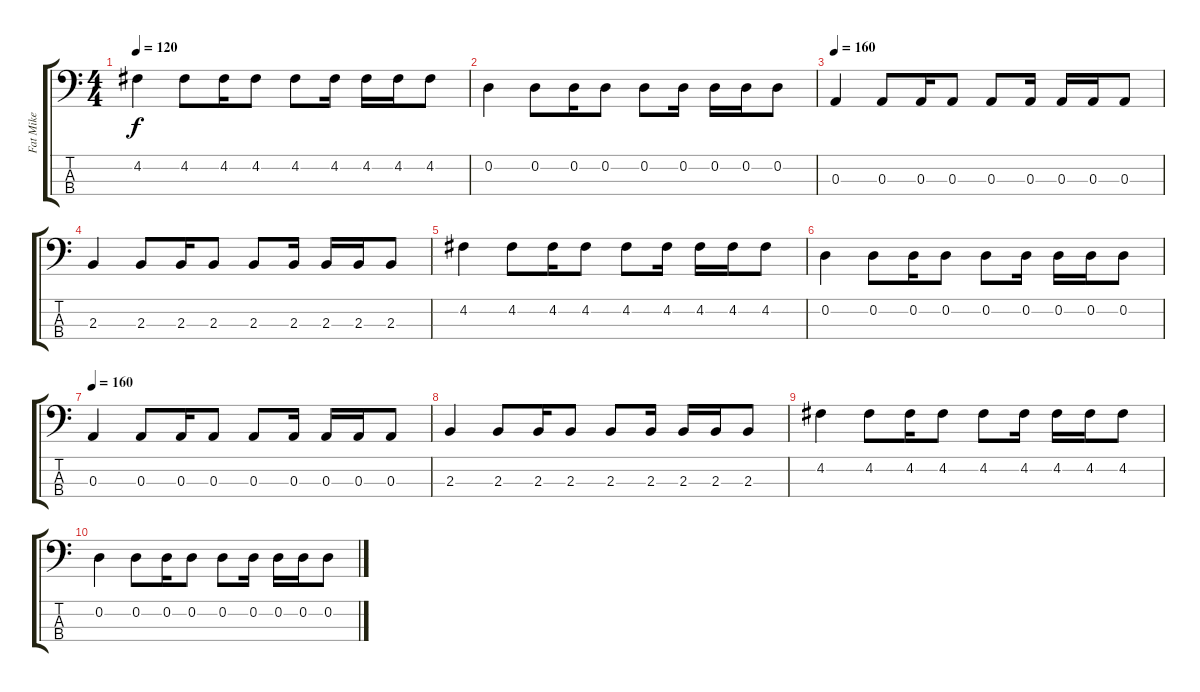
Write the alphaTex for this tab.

\track ("Fat Mike" "Fat Mike") {instrument electricbasspick}
\staff {score tabs}
\tuning (G2 D2 A1 E1) {hide}
\ts (4 4)
\tempo 120
\clef f4
\ks c
4.2.4{dy f} 4.2.8 4.2.16 4.2.8 4.2.8 4.2.16 4.2.16 4.2.16 4.2.8 |
0.2.4 0.2.8 0.2.16 0.2.8 0.2.8 0.2.16 0.2.16 0.2.16 0.2.8 |
\tempo 160
0.3.4 0.3.8 0.3.16 0.3.8 0.3.8 0.3.16 0.3.16 0.3.16 0.3.8 |
2.3.4 2.3.8 2.3.16 2.3.8 2.3.8 2.3.16 2.3.16 2.3.16 2.3.8 |
4.2.4 4.2.8 4.2.16 4.2.8 4.2.8 4.2.16 4.2.16 4.2.16 4.2.8 |
0.2.4 0.2.8 0.2.16 0.2.8 0.2.8 0.2.16 0.2.16 0.2.16 0.2.8 |
\tempo 160
0.3.4 0.3.8 0.3.16 0.3.8 0.3.8 0.3.16 0.3.16 0.3.16 0.3.8 |
2.3.4 2.3.8 2.3.16 2.3.8 2.3.8 2.3.16 2.3.16 2.3.16 2.3.8 |
4.2.4 4.2.8 4.2.16 4.2.8 4.2.8 4.2.16 4.2.16 4.2.16 4.2.8 |
0.2.4 0.2.8 0.2.16 0.2.8 0.2.8 0.2.16 0.2.16 0.2.16 0.2.8
